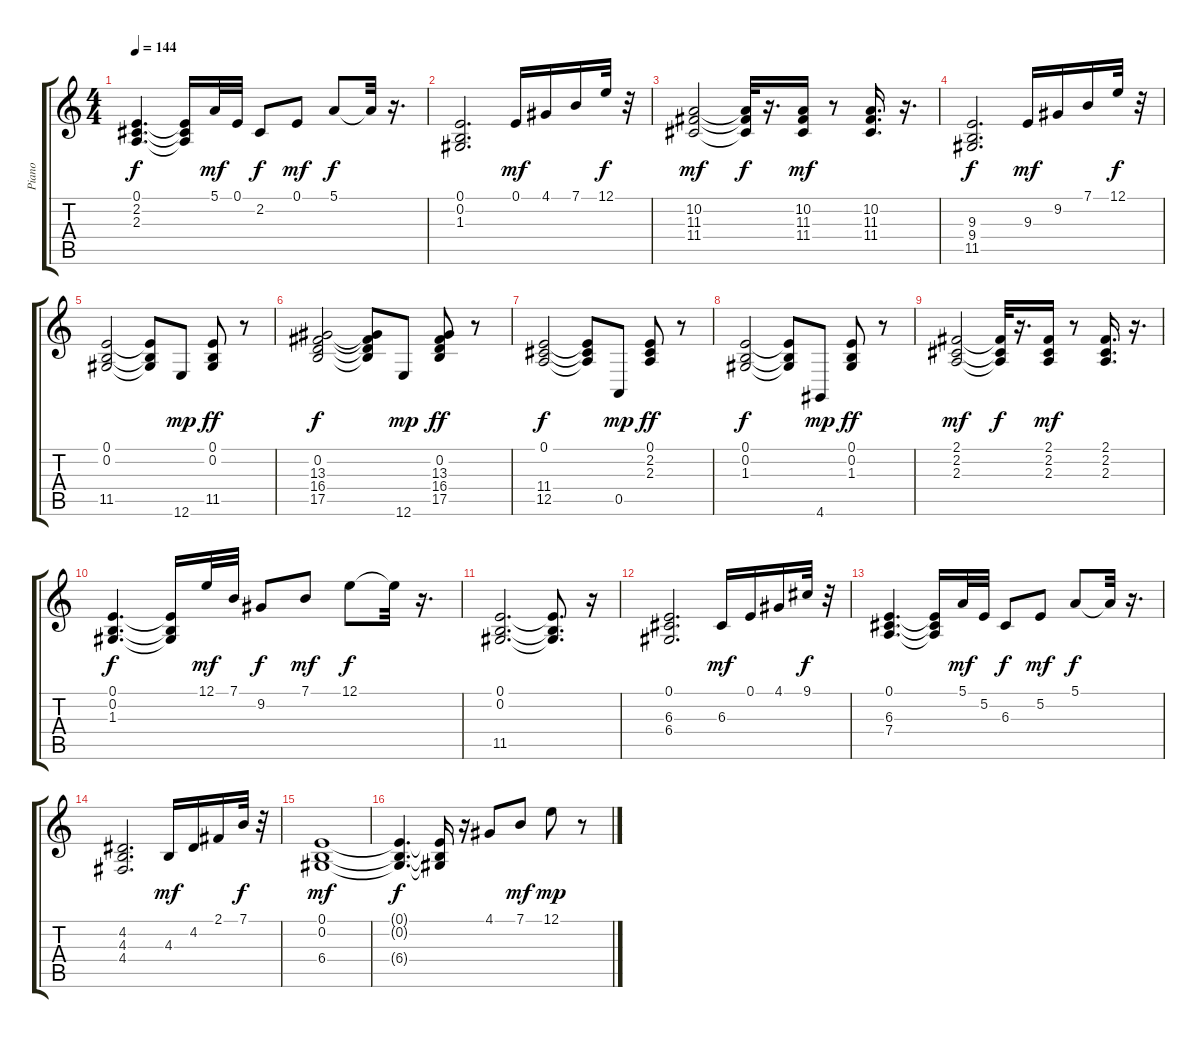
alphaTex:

\track ("Piano" "Piano") {instrument brightacousticpiano}
\staff {score tabs}
\tuning (E4 B3 G3 D3 A2 E2) {hide}
\ts (4 4)
\tempo 144
\clef g2
\ks c
(0.1 2.2 2.3).4{d dy f} (0.1{t} 2.2{t} 2.3{t}).16 5.1.32{dy mf} 0.1.32 2.2.8{dy f} 0.1.8{dy mf} 5.1.8{dy f} 5.1{t}.32 r.16{d} |
(0.1 0.2 1.3).2{d} 0.1.16{dy mf} 4.1.16 7.1.16 12.1.32{dy f} r.32 |
(10.2 11.3 11.4).2{dy mf} (10.2{t} 11.3{t} 11.4{t}).32{dy f} r.16{d} (10.2 11.3 11.4).16{dy mf} r.8 (10.2 11.3 11.4).16{d} r.16{d} |
(9.3 9.4 11.5).2{d dy f} 9.3.16{dy mf} 9.2.16 7.1.16 12.1.32{dy f} r.32 |
(0.1 0.2 11.5).2 (0.1{t} 0.2{t} 11.5{t}).8 12.6.8{dy mp} (0.1 0.2 11.5).8{dy ff} r.8 |
(0.2 13.3 16.4 17.5).2{dy f} (0.2{t} 13.3{t} 16.4{t} 17.5{t}).8 12.6.8{dy mp} (0.2 13.3 16.4 17.5).8{dy ff} r.8 |
(0.1 11.4 12.5).2{dy f} (0.1{t} 11.4{t} 12.5{t}).8 0.5.8{dy mp} (0.1 2.2 2.3).8{dy ff} r.8 |
(0.1 0.2 1.3).2{dy f} (0.1{t} 0.2{t} 1.3{t}).8 4.6.8{dy mp} (0.1 0.2 1.3).8{dy ff} r.8 |
(2.1 2.2 2.3).2{dy mf} (2.1{t} 2.2{t} 2.3{t}).32{dy f} r.16{d} (2.1 2.2 2.3).16{dy mf} r.8 (2.1 2.2 2.3).16{d} r.16{d} |
(0.1 0.2 1.3).4{d dy f} (0.1{t} 0.2{t} 1.3{t}).16 12.1.32{dy mf} 7.1.32 9.2.8{dy f} 7.1.8{dy mf} 12.1.8{dy f} 12.1{t}.32 r.16{d} |
(0.1 0.2 11.5).2{d} (0.1{t} 0.2{t} 11.5{t}).8{d} r.16 |
(0.1 6.3 6.4).2{d} 6.3.16{dy mf} 0.1.16 4.1.16 9.1.32{dy f} r.32 |
(0.1 6.3 7.4).4{d} (0.1{t} 6.3{t} 7.4{t}).16 5.1.32{dy mf} 5.2.32 6.3.8{dy f} 5.2.8{dy mf} 5.1.8{dy f} 5.1{t}.32 r.16{d} |
(4.2 4.3 4.4).2{d} 4.3.16{dy mf} 4.2.16 2.1.16 7.1.32{dy f} r.32 |
(0.1 0.2 6.4).1{dy mf} |
(0.1{t} 0.2{t} 6.4{t}).4{d dy f} (0.1{t} 0.2{t} 6.4{t}).16 r.16 4.1.8 7.1.8{dy mf} 12.1.8{dy mp} r.8
